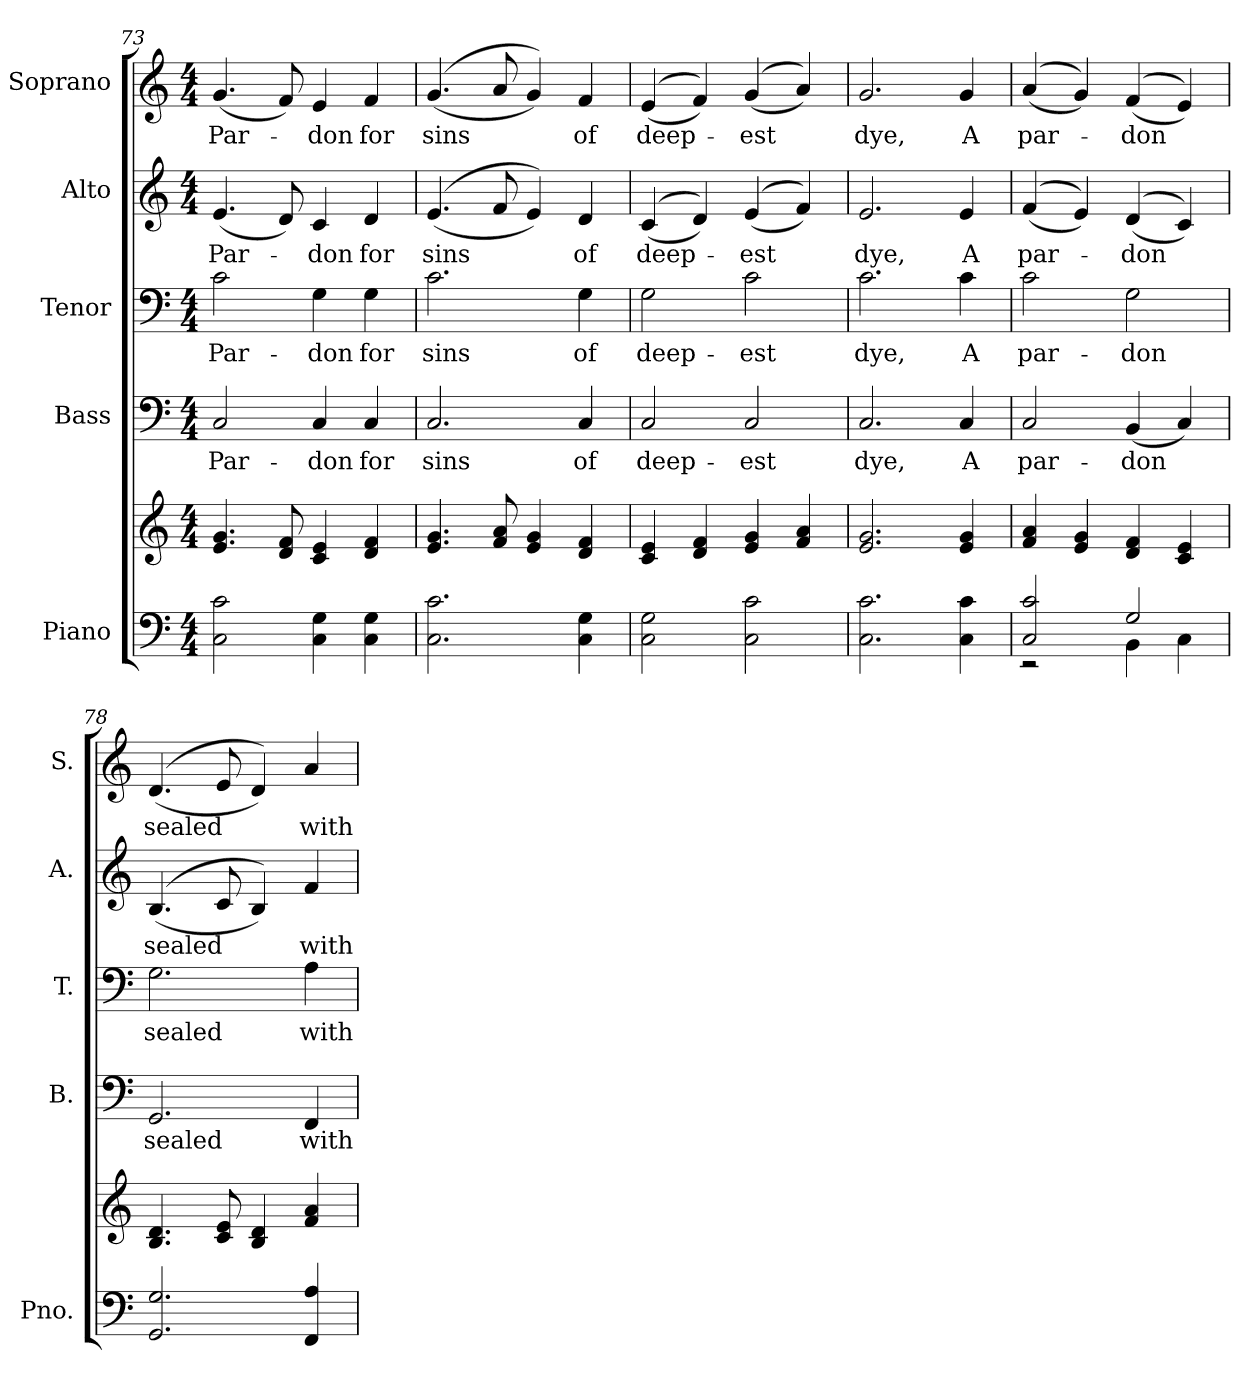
**kern	**kern	**kern	**text	**kern	**text	**kern	**text	**kern	**text
*part5	*part5	*part4	*part4	*part3	*part3	*part2	*part2	*part1	*part1
*staff6	*staff5	*staff4	*staff4	*staff3	*staff3	*staff2	*staff2	*staff1	*staff1
*I"Piano	*	*I"Bass	*	*I"Tenor	*	*I"Alto	*	*I"Soprano	*
*I'Pno.	*	*I'B.	*	*I'T.	*	*I'A.	*	*I'S.	*
*clefF4	*clefG2	*clefF4	*	*clefF4	*	*clefG2	*	*clefG2	*
*k[]	*k[]	*k[]	*	*k[]	*	*k[]	*	*k[]	*
*C:	*C:	*C:	*	*C:	*	*C:	*	*C:	*
*M4/4	*M4/4	*M4/4	*	*M4/4	*	*M4/4	*	*M4/4	*
=73	=73	=73	=73	=73	=73	=73	=73	=73	=73
!	!	!	!LO:LY:b:color=#000000	!	!	!	!	!	!
!	!	!	!	!	!LO:LY:b:color=#000000	!	!	!	!
!	!	!	!	!	!	!	!LO:LY:b:color=#000000	!	!
!	!	!	!	!	!	!	!	!	!LO:LY:b:color=#000000
2Ci\ 2ci	4.ei/ 4.gi	2Ci/	Par-	2ci\	Par-	(4.ei/	Par-	(4.gi/	Par-
.	8di/ 8fi	.	.	.	.	8di/)	.	8fi/)	.
!	!	!	!LO:LY:b:color=#000000	!	!	!	!	!	!
!	!	!	!	!	!LO:LY:b:color=#000000	!	!	!	!
!	!	!	!	!	!	!	!LO:LY:b:color=#000000	!	!
!	!	!	!	!	!	!	!	!	!LO:LY:b:color=#000000
4Ci\ 4Gi	4ci/ 4ei	4Ci/	-don	4Gi\	-don	4ci/	-don	4ei/	-don
!	!	!	!LO:LY:b:color=#000000	!	!	!	!	!	!
!	!	!	!	!	!LO:LY:b:color=#000000	!	!	!	!
!	!	!	!	!	!	!	!LO:LY:b:color=#000000	!	!
!	!	!	!	!	!	!	!	!	!LO:LY:b:color=#000000
4Ci\ 4Gi	4di/ 4fi	4Ci/	for	4Gi\	for	4di/	for	4fi/	for
=74	=74	=74	=74	=74	=74	=74	=74	=74	=74
!	!	!	!LO:LY:b:color=#000000	!	!	!	!	!	!
!	!	!	!	!	!LO:LY:b:color=#000000	!	!	!	!
!	!	!	!	!	!	!	!LO:LY:b:color=#000000	!	!
!	!	!	!	!	!	!	!	!	!LO:LY:b:color=#000000
2.Ci\ 2.ci	4.ei/ 4.gi	2.Ci/	sins	2.ci\	sins	((4.ei/	sins	((4.gi/	sins
.	8fi/ 8ai	.	.	.	.	8fi/	.	8ai/	.
.	4ei/ 4gi	.	.	.	.	4ei/))	.	4gi/))	.
!	!	!	!LO:LY:b:color=#000000	!	!	!	!	!	!
!	!	!	!	!	!LO:LY:b:color=#000000	!	!	!	!
!	!	!	!	!	!	!	!LO:LY:b:color=#000000	!	!
!	!	!	!	!	!	!	!	!	!LO:LY:b:color=#000000
4Ci\ 4Gi	4di/ 4fi	4Ci/	of	4Gi\	of	4di/	of	4fi/	of
!!LO:PB:g=z
=75	=75	=75	=75	=75	=75	=75	=75	=75	=75
!	!	!	!LO:LY:b:color=#000000	!	!	!	!	!	!
!	!	!	!	!	!LO:LY:b:color=#000000	!	!	!	!
!	!	!	!	!	!	!	!LO:LY:b:color=#000000	!	!
!	!	!	!	!	!	!	!	!	!LO:LY:b:color=#000000
2Ci\ 2Gi	4ci/ 4ei	2Ci/	deep-	2Gi\	deep-	((4ci/	deep-	((4ei/	deep-
.	4di/ 4fi	.	.	.	.	4di/))	.	4fi/))	.
!	!	!	!LO:LY:b:color=#000000	!	!	!	!	!	!
!	!	!	!	!	!LO:LY:b:color=#000000	!	!	!	!
!	!	!	!	!	!	!	!LO:LY:b:color=#000000	!	!
!	!	!	!	!	!	!	!	!	!LO:LY:b:color=#000000
2Ci\ 2ci	4ei/ 4gi	2Ci/	-est	2ci\	-est	((4ei/	-est	((4gi/	-est
.	4fi/ 4ai	.	.	.	.	4fi/))	.	4ai/))	.
=76	=76	=76	=76	=76	=76	=76	=76	=76	=76
!	!	!	!LO:LY:b:color=#000000	!	!	!	!	!	!
!	!	!	!	!	!LO:LY:b:color=#000000	!	!	!	!
!	!	!	!	!	!	!	!LO:LY:b:color=#000000	!	!
!	!	!	!	!	!	!	!	!	!LO:LY:b:color=#000000
2.Ci\ 2.ci	2.ei/ 2.gi	2.Ci/	dye,	2.ci\	dye,	2.ei/	dye,	2.gi/	dye,
!	!	!	!LO:LY:b:color=#000000	!	!	!	!	!	!
!	!	!	!	!	!LO:LY:b:color=#000000	!	!	!	!
!	!	!	!	!	!	!	!LO:LY:b:color=#000000	!	!
!	!	!	!	!	!	!	!	!	!LO:LY:b:color=#000000
4Ci\ 4ci	4ei/ 4gi	4Ci/	A	4ci\	A	4ei/	A	4gi/	A
=77	=77	=77	=77	=77	=77	=77	=77	=77	=77
*^	*	*	*	*	*	*	*	*	*
!	!	!	!	!LO:LY:b:color=#000000	!	!	!	!	!	!
!	!	!	!	!	!	!LO:LY:b:color=#000000	!	!	!	!
!	!	!	!	!	!	!	!	!LO:LY:b:color=#000000	!	!
!	!	!	!	!	!	!	!	!	!	!LO:LY:b:color=#000000
2Ci/ 2ci	2r	4fi/ 4ai	2Ci/	par-	2ci\	par-	((4fi/	par-	((4ai/	par-
.	.	4ei/ 4gi	.	.	.	.	4ei/))	.	4gi/))	.
!	!	!	!	!LO:LY:b:color=#000000	!	!	!	!	!	!
!	!	!	!	!	!	!LO:LY:b:color=#000000	!	!	!	!
!	!	!	!	!	!	!	!	!LO:LY:b:color=#000000	!	!
!	!	!	!	!	!	!	!	!	!	!LO:LY:b:color=#000000
2Gi/	4BBi\	4di/ 4fi	(4BBi/	-don	2Gi\	-don	((4di/	-don	((4fi/	-don
.	4Ci\	4ci/ 4ei	4Ci/)	.	.	.	4ci/))	.	4ei/))	.
*v	*v	*	*	*	*	*	*	*	*	*
!!LO:PB:g=z
=78	=78	=78	=78	=78	=78	=78	=78	=78	=78
*^	*	*	*	*	*	*	*	*	*
!	!	!	!	!LO:LY:b:color=#000000	!	!	!	!	!	!
*v	*v	*	*	*	*	*	*	*	*	*
*^	*	*	*	*	*	*	*	*	*
!	!	!	!	!	!	!LO:LY:b:color=#000000	!	!	!	!
*v	*v	*	*	*	*	*	*	*	*	*
*^	*	*	*	*	*	*	*	*	*
!	!	!	!	!	!	!	!	!LO:LY:b:color=#000000	!	!
*v	*v	*	*	*	*	*	*	*	*	*
*^	*	*	*	*	*	*	*	*	*
!	!	!	!	!	!	!	!	!	!	!LO:LY:b:color=#000000
*v	*v	*	*	*	*	*	*	*	*	*
2.GGi/ 2.Gi	4.Bi/ 4.di	2.GGi/	sealed	2.Gi\	sealed	((4.Bi/	sealed	((4.di/	sealed
.	8ci/ 8ei	.	.	.	.	8ci/	.	8ei/	.
.	4Bi/ 4di	.	.	.	.	4Bi/))	.	4di/))	.
!	!	!	!LO:LY:b:color=#000000	!	!	!	!	!	!
!	!	!	!	!	!LO:LY:b:color=#000000	!	!	!	!
!	!	!	!	!	!	!	!LO:LY:b:color=#000000	!	!
!	!	!	!	!	!	!	!	!	!LO:LY:b:color=#000000
4FFi/ 4Ai	4fi/ 4ai	4FFi/	with	4Ai\	with	4fi/	with	4ai/	with
=	=	=	=	=	=	=	=	=	=
*-	*-	*-	*-	*-	*-	*-	*-	*-	*-
